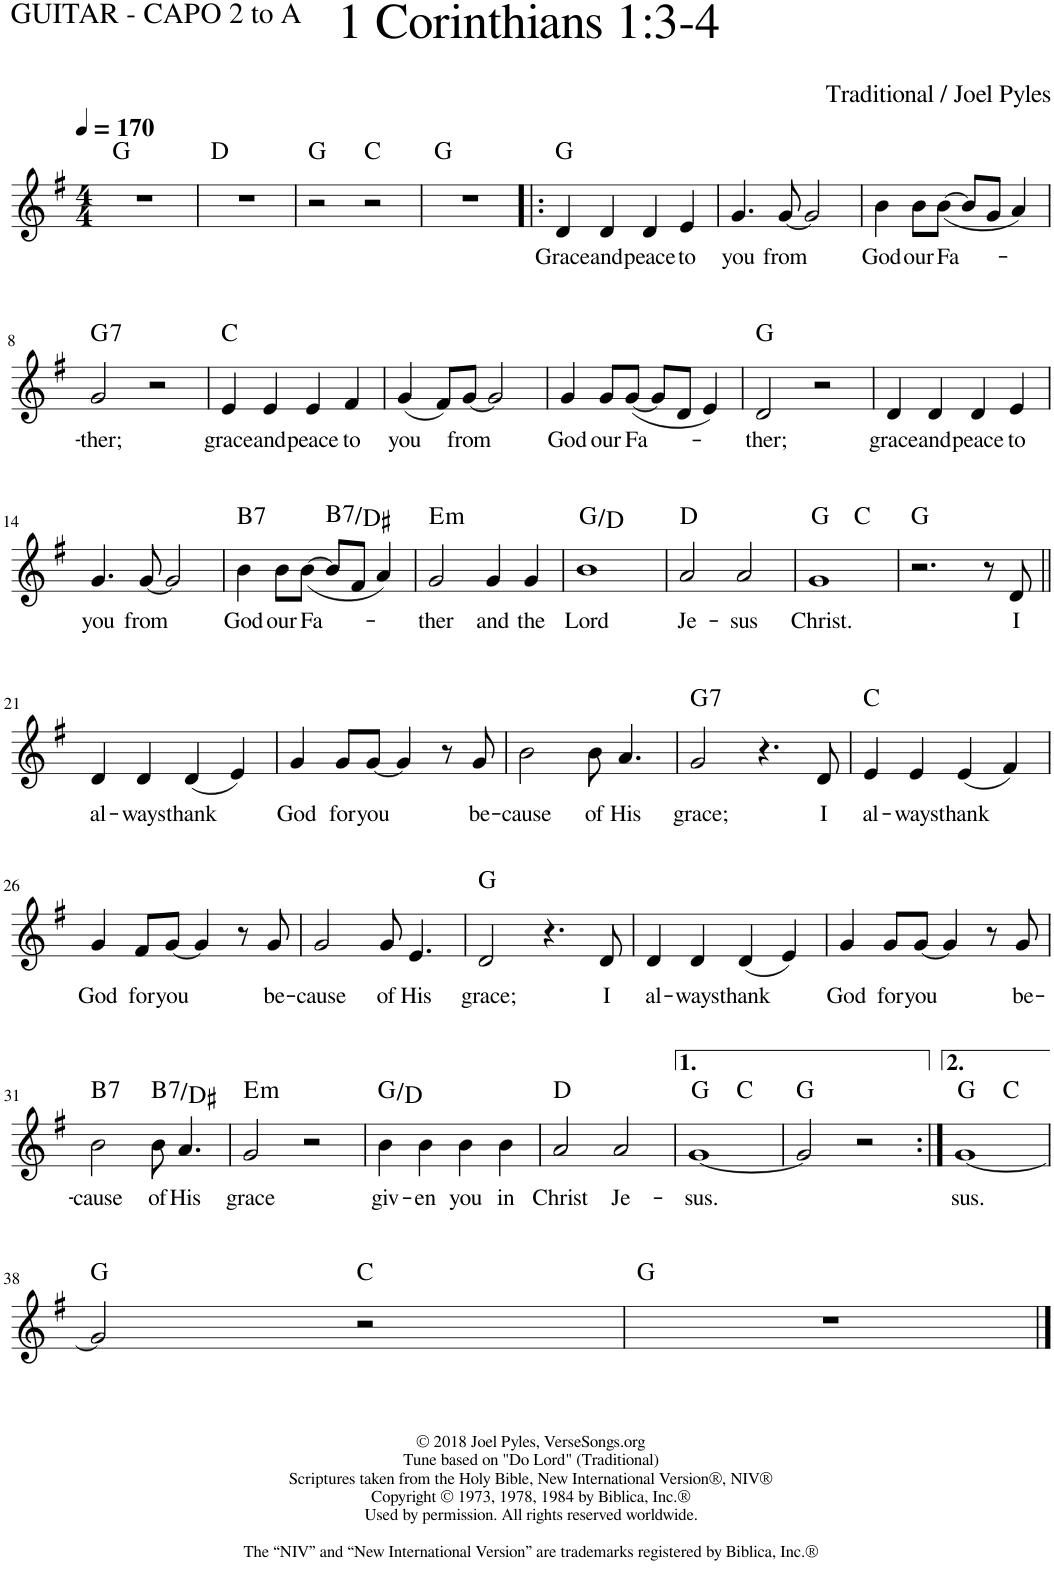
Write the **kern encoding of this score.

**kern	**text	**harte
*part1	*part1	*part1
*staff1	*staff1	*
*I"Piano	*	*
*I'Pno.	*	*
*clefG2	*	*
*k[f#]	*	*
*M4/4	*	*
*MM170	*	*
=1	=1	=1
1r	.	G:maj
=2	=2	=2
1r	.	D:maj
=3	=3	=3
2r	.	G:maj
2r	.	C:maj
=4	=4	=4
1r	.	G:maj
=5!|:	=5!|:	=5!|:
!	!LO:LY:b	!
4d/	Grace	G:maj
!	!LO:LY:b	!
4d/	and	.
!	!LO:LY:b	!
4d/	peace	.
!	!LO:LY:b	!
4e/	to	.
=6	=6	=6
!	!LO:LY:b	!
4.g/	you	.
!	!LO:LY:b	!
[8g/	from	.
2g/]	.	.
=7	=7	=7
!	!LO:LY:b	!
4b\	God	.
!	!LO:LY:b	!
8b\L	our	.
!	!LO:LY:b	!
(<[8b\J	Fa-	.
8b/L]	.	.
8g/J	.	.
4a/)	.	.
!!LO:LB:g=z
=8	=8	=8
!	!LO:LY:b	!LO:H:kt=7
2g/	-ther;	G:7
2r	.	.
=9	=9	=9
!	!LO:LY:b	!
4e/	grace	C:maj
!	!LO:LY:b	!
4e/	and	.
!	!LO:LY:b	!
4e/	peace	.
!	!LO:LY:b	!
4f#/	to	.
=10	=10	=10
!	!LO:LY:b	!
(4g/	you	.
8f#/L)	.	.
!	!LO:LY:b	!
[8g/J	from	.
2g/]	.	.
=11	=11	=11
!	!LO:LY:b	!
4g/	God	.
!	!LO:LY:b	!
8g/L	our	.
!	!LO:LY:b	!
([8g/J	Fa-	.
8g/L]	.	.
8d/J	.	.
4e/)	.	.
=12	=12	=12
!	!LO:LY:b	!
2d/	-ther;	G:maj
2r	.	.
=13	=13	=13
!	!LO:LY:b	!
4d/	grace	.
!	!LO:LY:b	!
4d/	and	.
!	!LO:LY:b	!
4d/	peace	.
!	!LO:LY:b	!
4e/	to	.
!!LO:LB:g=z
=14	=14	=14
!	!LO:LY:b	!
4.g/	you	.
!	!LO:LY:b	!
[8g/	from	.
2g/]	.	.
=15	=15	=15
!	!LO:LY:b	!LO:H:kt=7
4b\	God	B:7
!	!LO:LY:b	!
8b\L	our	.
!	!LO:LY:b	!
(<[8b\J	Fa-	.
!	!	!LO:H:kt=7
8b/L]	.	B:7/3
8f#/J	.	.
4a/)	.	.
=16	=16	=16
!	!LO:LY:b	!LO:H:kt=m
2g/	-ther	E:min
!	!LO:LY:b	!
4g/	and	.
!	!LO:LY:b	!
4g/	the	.
=17	=17	=17
!	!LO:LY:b	!
1b	Lord	G:maj/5
=18	=18	=18
!	!LO:LY:b	!
2a/	Je-	D:maj
!	!LO:LY:b	!
2a/	-sus	.
=19	=19	=19
!	!LO:LY:b	!
*^	*	*
1g	2ryy	Christ.	G:maj
.	2ryy	.	C:maj
*v	*v	*	*
=20	=20	=20
2.r	.	G:maj
8r	.	.
!	!LO:LY:b	!
8d/	I	.
!!LO:LB:g=z
=21||	=21||	=21||
!	!LO:LY:b	!
4d/	al-	.
!	!LO:LY:b	!
4d/	-ways	.
!	!LO:LY:b	!
(4d/	thank	.
4e/)	.	.
=22	=22	=22
!	!LO:LY:b	!
4g/	God	.
!	!LO:LY:b	!
8g/L	for	.
!	!LO:LY:b	!
[8g/J	you	.
4g/]	.	.
8r	.	.
!	!LO:LY:b	!
8g/	be-	.
=23	=23	=23
!	!LO:LY:b	!
2b\	-cause	.
!	!LO:LY:b	!
8b\	of	.
!	!LO:LY:b	!
4.a/	His	.
=24	=24	=24
!	!LO:LY:b	!LO:H:kt=7
2g/	grace;	G:7
4.r	.	.
!	!LO:LY:b	!
8d/	I	.
=25	=25	=25
!	!LO:LY:b	!
4e/	al-	C:maj
!	!LO:LY:b	!
4e/	-ways	.
!	!LO:LY:b	!
(4e/	thank	.
4f#/)	.	.
!!LO:LB:g=z
=26	=26	=26
!	!LO:LY:b	!
4g/	God	.
!	!LO:LY:b	!
8f#/L	for	.
!	!LO:LY:b	!
[8g/J	you	.
4g/]	.	.
8r	.	.
!	!LO:LY:b	!
8g/	be-	.
=27	=27	=27
!	!LO:LY:b	!
2g/	-cause	.
!	!LO:LY:b	!
8g/	of	.
!	!LO:LY:b	!
4.e/	His	.
=28	=28	=28
!	!LO:LY:b	!
2d/	grace;	G:maj
4.r	.	.
!	!LO:LY:b	!
8d/	I	.
=29	=29	=29
!	!LO:LY:b	!
4d/	al-	.
!	!LO:LY:b	!
4d/	-ways	.
!	!LO:LY:b	!
(4d/	thank	.
4e/)	.	.
=30	=30	=30
!	!LO:LY:b	!
4g/	God	.
!	!LO:LY:b	!
8g/L	for	.
!	!LO:LY:b	!
[8g/J	you	.
4g/]	.	.
8r	.	.
!	!LO:LY:b	!
8g/	be-	.
!!LO:LB:g=z
=31	=31	=31
!	!LO:LY:b	!LO:H:kt=7
2b\	-cause	B:7
!	!LO:LY:b	!LO:H:kt=7
8b\	of	B:7/3
!	!LO:LY:b	!
4.a/	His	.
=32	=32	=32
!	!LO:LY:b	!LO:H:kt=m
2g/	grace	E:min
2r	.	.
=33	=33	=33
!	!LO:LY:b	!
4b\	giv-	G:maj/5
!	!LO:LY:b	!
4b\	-en	.
!	!LO:LY:b	!
4b\	you	.
!	!LO:LY:b	!
4b\	in	.
=34	=34	=34
!	!LO:LY:b	!
2a/	Christ	D:maj
!	!LO:LY:b	!
2a/	Je-	.
=35	=35	=35
!	!LO:LY:b	!
*^	*	*
[1g	2ryy	-sus.	G:maj
.	2ryy	.	C:maj
*v	*v	*	*
=36	=36	=36
2g/]	.	G:maj
2r	.	.
=37:|!	=37:|!	=37:|!
!	!LO:LY:b	!
*^	*	*
[1g	2ryy	sus.	G:maj
.	2ryy	.	C:maj
*v	*v	*	*
!!LO:LB:g=z
=38	=38	=38
2g/]	.	G:maj
2r	.	C:maj
=39	=39	=39
1r	.	G:maj
==	==	==
*-	*-	*-
